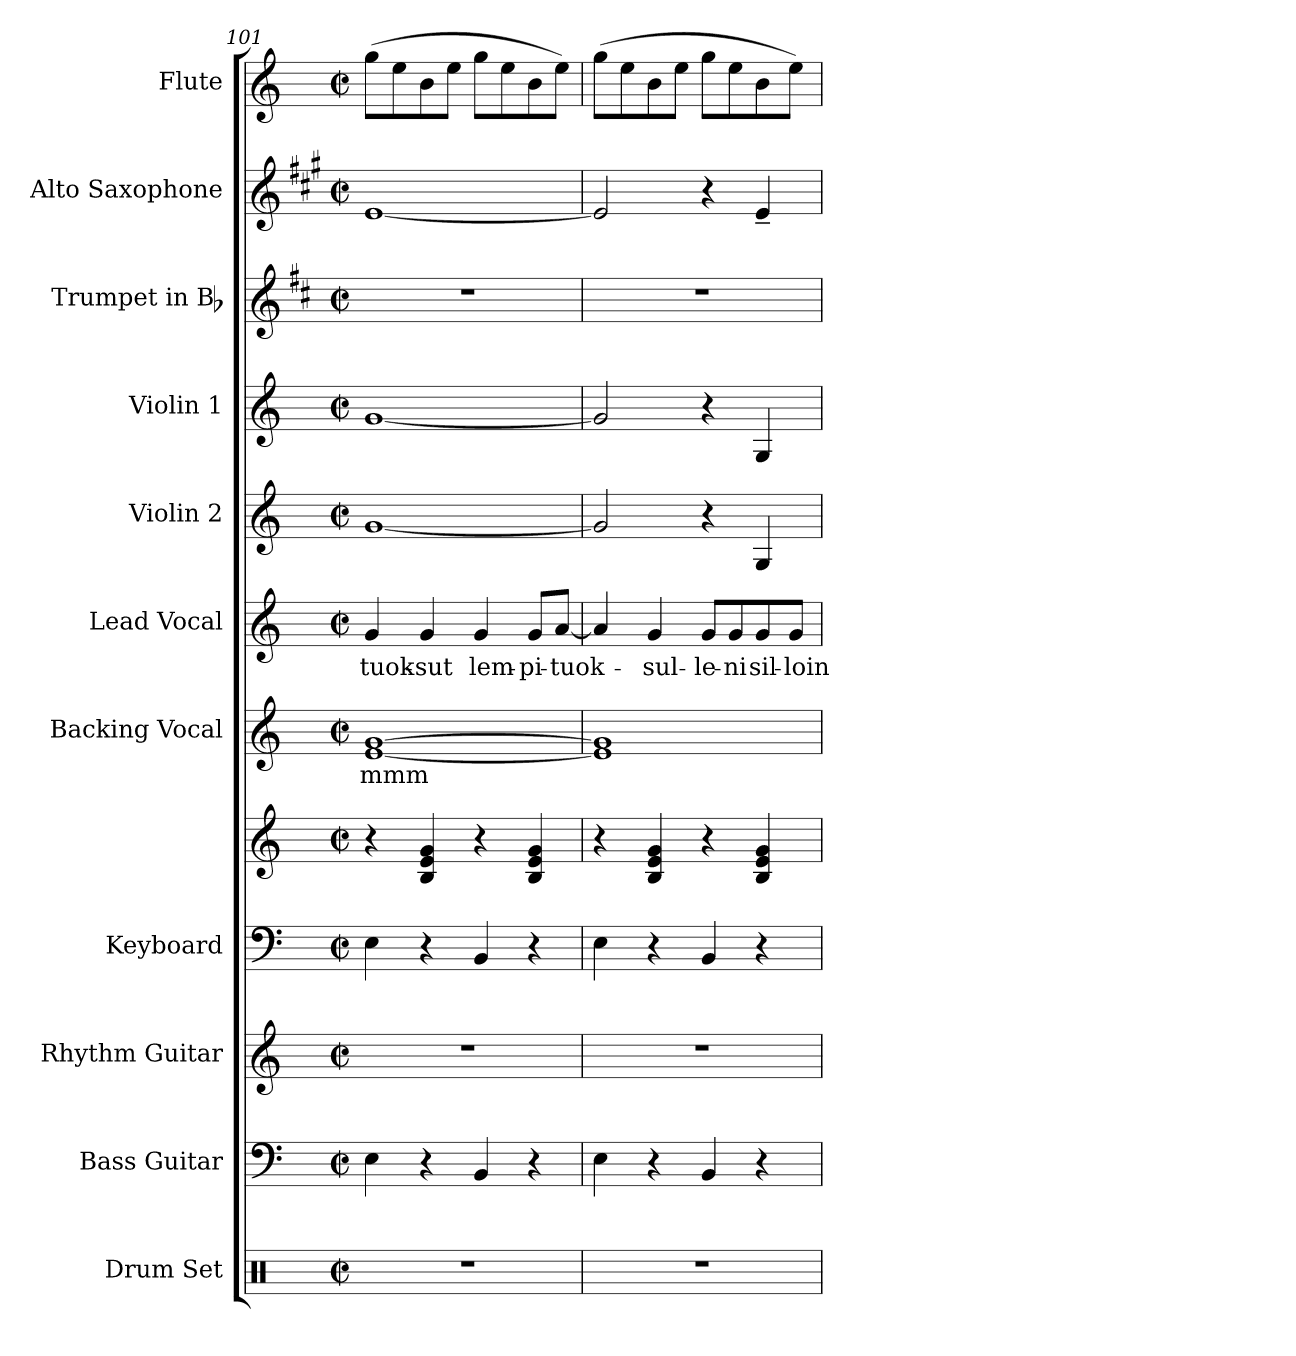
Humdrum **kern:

**kern	**kern	**kern	**kern	**kern	**kern	**text	**kern	**text	**kern	**kern	**kern	**kern	**kern
*part11	*part10	*part9	*part8	*part8	*part7	*part7	*part6	*part6	*part5	*part4	*part3	*part2	*part1
*staff12	*staff11	*staff10	*staff9	*staff8	*staff7	*staff7	*staff6	*staff6	*staff5	*staff4	*staff3	*staff2	*staff1
*I"Drum Set	*I"Bass Guitar	*I"Rhythm Guitar	*I"Keyboard	*	*I"Backing Vocal	*	*I"Lead Vocal	*	*I"Violin 2	*I"Violin 1	*I"Trumpet in Bb	*I"Alto Saxophone	*I"Flute
*I'Dr.	*I'Bass	*I'Rhy.	*I'Kbd.	*	*	*	*	*	*I'Vln. 2	*I'Vln. 1	*I'Tpt.	*I'Alto Sax.	*I'Fl.
*clefX	*clefF4	*clefG2	*clefF4	*clefG2	*clefG2	*	*clefG2	*	*clefG2	*clefG2	*clefG2	*clefG2	*clefG2
*	*ITrd7c12	*ITrd7c12	*	*	*	*	*	*	*	*	*ITrd1c2	*ITrd5c9	*
*k[]	*k[]	*k[]	*k[]	*k[]	*k[]	*	*k[]	*	*k[]	*k[]	*k[]	*k[]	*k[]
*C:	*C:	*C:	*C:	*C:	*C:	*	*C:	*	*C:	*C:	*C:	*C:	*C:
*M2/2	*M2/2	*M2/2	*M2/2	*M2/2	*M2/2	*	*M2/2	*	*M2/2	*M2/2	*M2/2	*M2/2	*M2/2
*met(c|)	*met(c|)	*met(c|)	*met(c|)	*met(c|)	*met(c|)	*	*met(c|)	*	*met(c|)	*met(c|)	*met(c|)	*met(c|)	*met(c|)
=101	=101	=101	=101	=101	=101	=101	=101	=101	=101	=101	=101	=101	=101
!	!	!	!	!	!	!LO:LY:b:color=#000000	!	!	!	!	!	!	!
!	!	!	!	!	!	!	!	!LO:LY:b:color=#000000	!	!	!	!	!
1r	4EEi\	1r	4Ei\	4r	[<1ei [>1gi	mmm	4gi/	tuok-	[<1gi	[<1gi	1r	[<1Gi	(8ggi\L
.	.	.	.	.	.	.	.	.	.	.	.	.	8eei\
!	!	!	!	!	!	!	!	!LO:LY:b:color=#000000	!	!	!	!	!
.	4r	.	4r	4Bi/ 4ei 4gi	.	.	4gi/	-sut	.	.	.	.	8bi\
.	.	.	.	.	.	.	.	.	.	.	.	.	8eei\J
!	!	!	!	!	!	!	!	!LO:LY:b:color=#000000	!	!	!	!	!
.	4BBBi/	.	4BBi/	4r	.	.	4gi/	lem-	.	.	.	.	8ggi\L
.	.	.	.	.	.	.	.	.	.	.	.	.	8eei\
!	!	!	!	!	!	!	!	!LO:LY:b:color=#000000	!	!	!	!	!
.	4r	.	4r	4Bi/ 4ei 4gi	.	.	8gi/L	-pi-	.	.	.	.	8bi\
!	!	!	!	!	!	!	!	!LO:LY:b:color=#000000	!	!	!	!	!
.	.	.	.	.	.	.	[<8ai/J	-tuok-	.	.	.	.	8eei\J)
=102	=102	=102	=102	=102	=102	=102	=102	=102	=102	=102	=102	=102	=102
1r	4EEi\	1r	4Ei\	4r	1ei] 1gi]	.	4ai/]	.	2gi/]	2gi/]	1r	2Gi/]	(8ggi\L
.	.	.	.	.	.	.	.	.	.	.	.	.	8eei\
!	!	!	!	!	!	!	!	!LO:LY:b:color=#000000	!	!	!	!	!
.	4r	.	4r	4Bi/ 4ei 4gi	.	.	4gi/	-sul-	.	.	.	.	8bi\
.	.	.	.	.	.	.	.	.	.	.	.	.	8eei\J
!	!	!	!	!	!	!	!	!LO:LY:b:color=#000000	!	!	!	!	!
.	4BBBi/	.	4BBi/	4r	.	.	8gi/L	-le-	4r	4r	.	4r	8ggi\L
!	!	!	!	!	!	!	!	!LO:LY:b:color=#000000	!	!	!	!	!
.	.	.	.	.	.	.	8gi/	-ni	.	.	.	.	8eei\
!	!	!	!	!	!	!	!	!LO:LY:b:color=#000000	!	!	!	!	!
.	4r	.	4r	4Bi/ 4ei 4gi	.	.	8gi/	sil-	4Gi/	4Gi/	.	4G~i/	8bi\
!	!	!	!	!	!	!	!	!LO:LY:b:color=#000000	!	!	!	!	!
.	.	.	.	.	.	.	8gi/J	-loin	.	.	.	.	8eei\J)
=	=	=	=	=	=	=	=	=	=	=	=	=	=
*-	*-	*-	*-	*-	*-	*-	*-	*-	*-	*-	*-	*-	*-
